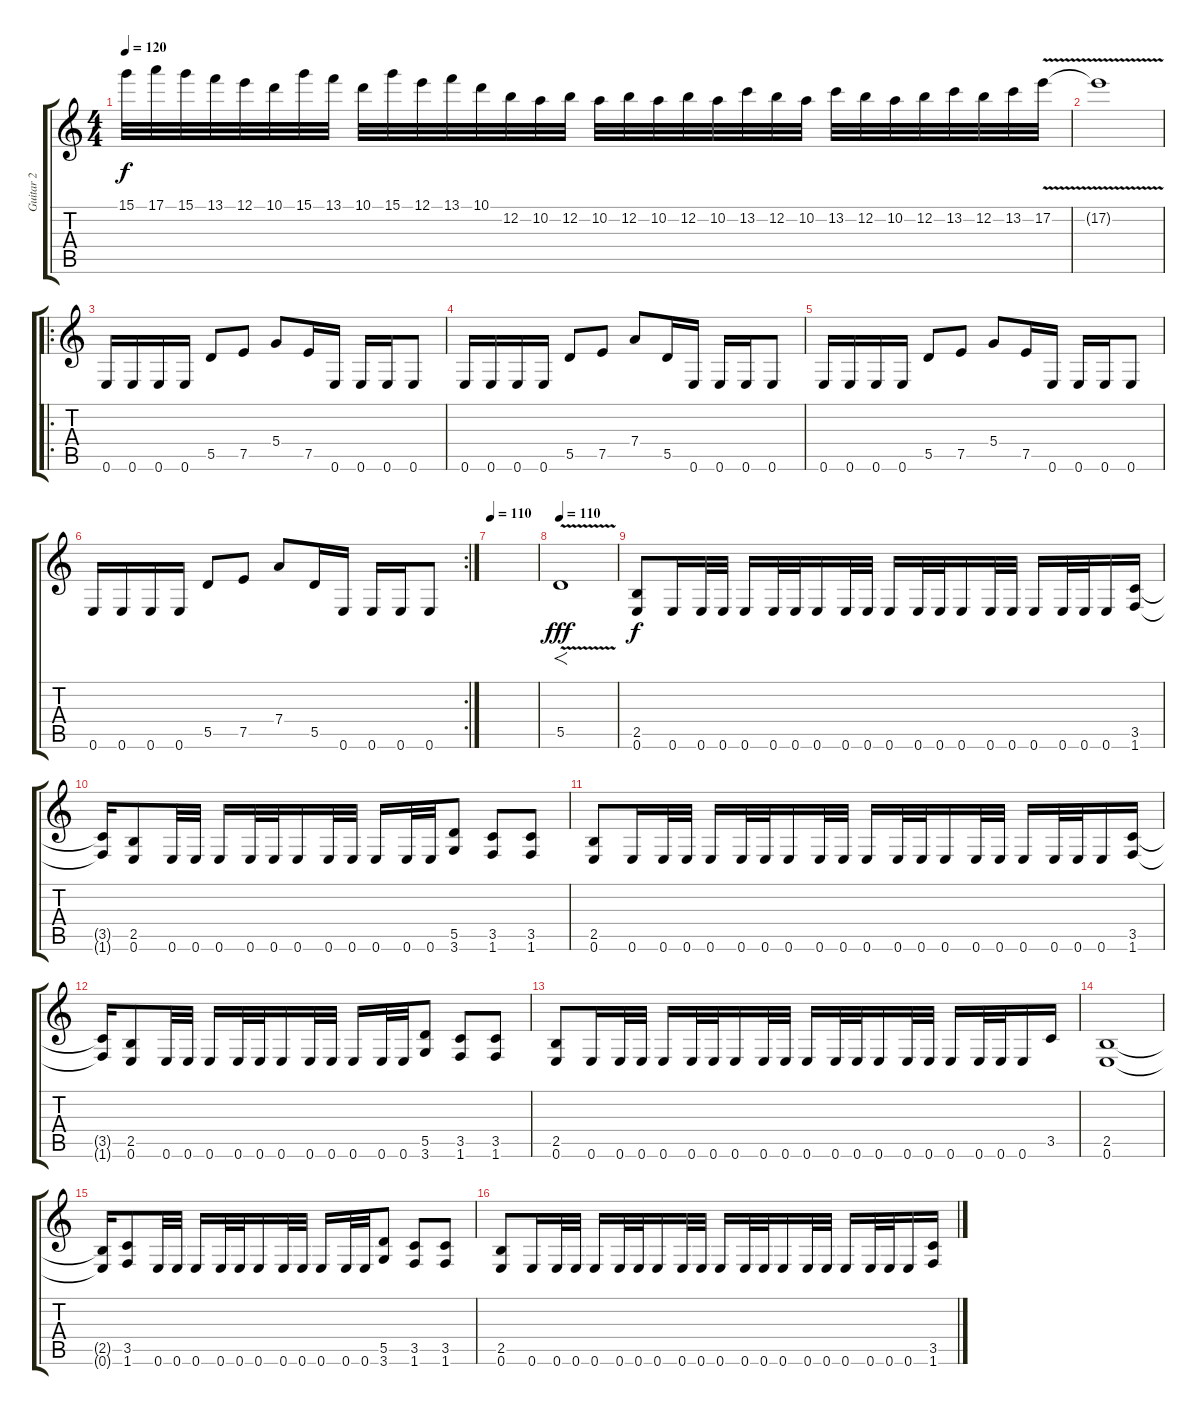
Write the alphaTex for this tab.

\track ("Guitar 2" "Guitar 2") {instrument distortionguitar}
\staff {score tabs}
\tuning (E4 B3 G3 D3 A2 E2) {hide}
\ts (4 4)
\tempo 120
\clef g2
\ks c
15.1.32{dy f} 17.1.32 15.1.32 13.1.32 12.1.32 10.1.32 15.1.32 13.1.32 10.1.32 15.1.32 12.1.32 13.1.32 10.1.32 12.2.32 10.2.32 12.2.32 10.2.32 12.2.32 10.2.32 12.2.32 10.2.32 13.2.32 12.2.32 10.2.32 13.2.32 12.2.32 10.2.32 12.2.32 13.2.32 12.2.32 13.2.32 17.2{v}.32 |
17.2{t}.1 |
\ro
0.6.16 0.6.16 0.6.16 0.6.16 5.5.8 7.5.8 5.4.8 7.5.16 0.6.16 0.6.16 0.6.16 0.6.8 |
0.6.16 0.6.16 0.6.16 0.6.16 5.5.8 7.5.8 7.4.8 5.5.16 0.6.16 0.6.16 0.6.16 0.6.8 |
0.6.16 0.6.16 0.6.16 0.6.16 5.5.8 7.5.8 5.4.8 7.5.16 0.6.16 0.6.16 0.6.16 0.6.8 |
\rc 2
0.6.16 0.6.16 0.6.16 0.6.16 5.5.8 7.5.8 7.4.8 5.5.16 0.6.16 0.6.16 0.6.16 0.6.8 |
\tempo 110
|
\tempo 110
5.5{v}.1{f dy fff} |
(2.5 0.6).8{dy f} 0.6.16 0.6.32 0.6.32 0.6.16 0.6.32 0.6.32 0.6.16 0.6.32 0.6.32 0.6.16 0.6.32 0.6.32 0.6.16 0.6.32 0.6.32 0.6.16 0.6.32 0.6.32 0.6.16 (3.5 1.6).16 |
(3.5{t} 1.6{t}).16 (2.5 0.6).8 0.6.32 0.6.32 0.6.16 0.6.32 0.6.32 0.6.16 0.6.32 0.6.32 0.6.16 0.6.32 0.6.32 (5.5 3.6).8 (3.5 1.6).8 (3.5 1.6).8 |
(2.5 0.6).8 0.6.16 0.6.32 0.6.32 0.6.16 0.6.32 0.6.32 0.6.16 0.6.32 0.6.32 0.6.16 0.6.32 0.6.32 0.6.16 0.6.32 0.6.32 0.6.16 0.6.32 0.6.32 0.6.16 (3.5 1.6).16 |
(3.5{t} 1.6{t}).16 (2.5 0.6).8 0.6.32 0.6.32 0.6.16 0.6.32 0.6.32 0.6.16 0.6.32 0.6.32 0.6.16 0.6.32 0.6.32 (5.5 3.6).8 (3.5 1.6).8 (3.5 1.6).8 |
(2.5 0.6).8 0.6.16 0.6.32 0.6.32 0.6.16 0.6.32 0.6.32 0.6.16 0.6.32 0.6.32 0.6.16 0.6.32 0.6.32 0.6.16 0.6.32 0.6.32 0.6.16 0.6.32 0.6.32 0.6.16 3.5.16 |
(2.5 0.6).1 |
(2.5{t} 0.6{t}).16 (3.5 1.6).8 0.6.32 0.6.32 0.6.16 0.6.32 0.6.32 0.6.16 0.6.32 0.6.32 0.6.16 0.6.32 0.6.32 (5.5 3.6).8 (3.5 1.6).8 (3.5 1.6).8 |
(2.5 0.6).8 0.6.16 0.6.32 0.6.32 0.6.16 0.6.32 0.6.32 0.6.16 0.6.32 0.6.32 0.6.16 0.6.32 0.6.32 0.6.16 0.6.32 0.6.32 0.6.16 0.6.32 0.6.32 0.6.16 (3.5 1.6).16
